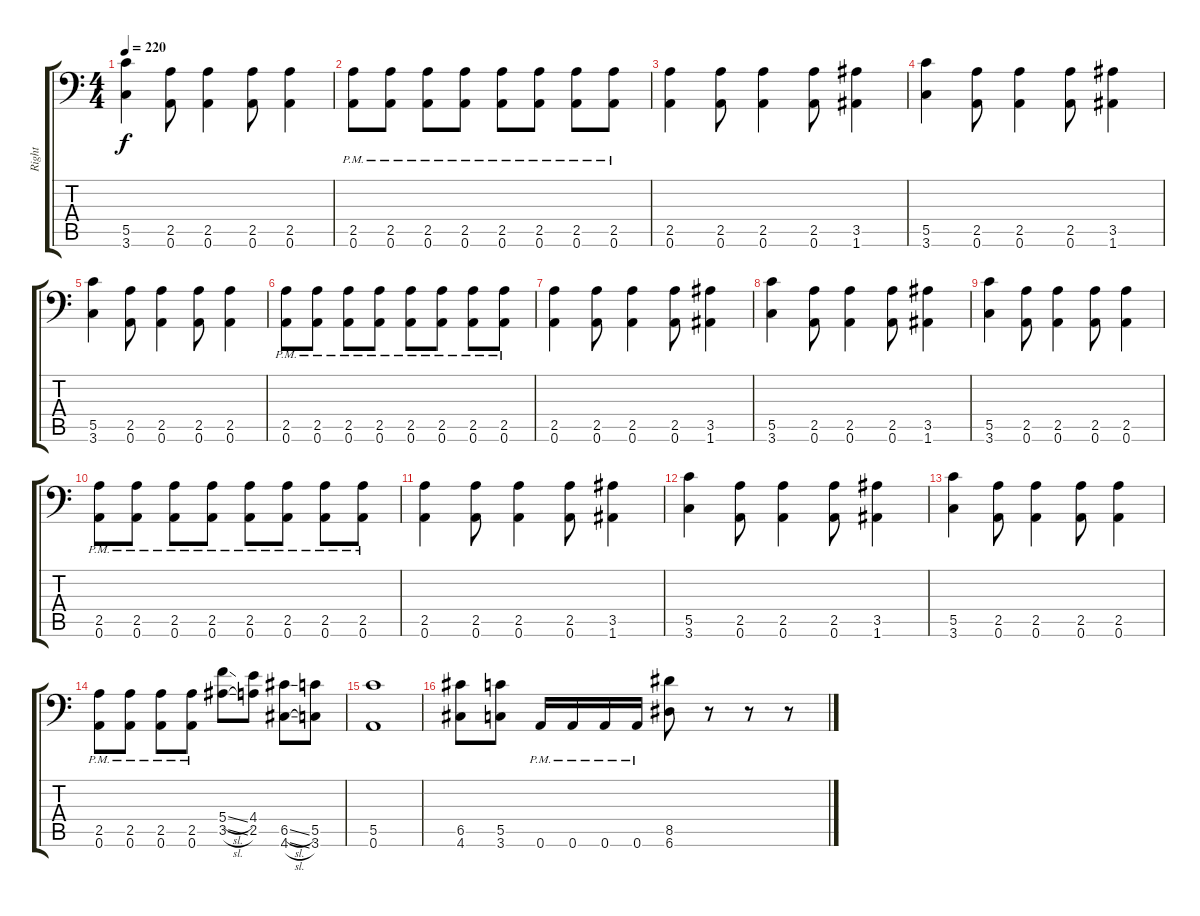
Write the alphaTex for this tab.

\track ("Right" "Right") {instrument distortionguitar}
\staff {score tabs}
\tuning (D4 A3 F3 C3 G2 A1) {hide}
\ts (4 4)
\tempo 220
\clef f4
\ks c
(5.5 3.6).4{dy f} (2.5 0.6).8 (2.5 0.6).4 (2.5 0.6).8 (2.5 0.6).4 |
(2.5{pm} 0.6{pm}).8 (2.5{pm} 0.6{pm}).8 (2.5{pm} 0.6{pm}).8 (2.5{pm} 0.6{pm}).8 (2.5{pm} 0.6{pm}).8 (2.5{pm} 0.6{pm}).8 (2.5{pm} 0.6{pm}).8 (2.5{pm} 0.6{pm}).8 |
(2.5 0.6).4 (2.5 0.6).8 (2.5 0.6).4 (2.5 0.6).8 (3.5 1.6).4 |
(5.5 3.6).4 (2.5 0.6).8 (2.5 0.6).4 (2.5 0.6).8 (3.5 1.6).4 |
(5.5 3.6).4 (2.5 0.6).8 (2.5 0.6).4 (2.5 0.6).8 (2.5 0.6).4 |
(2.5{pm} 0.6{pm}).8 (2.5{pm} 0.6{pm}).8 (2.5{pm} 0.6{pm}).8 (2.5{pm} 0.6{pm}).8 (2.5{pm} 0.6{pm}).8 (2.5{pm} 0.6{pm}).8 (2.5{pm} 0.6{pm}).8 (2.5{pm} 0.6{pm}).8 |
(2.5 0.6).4 (2.5 0.6).8 (2.5 0.6).4 (2.5 0.6).8 (3.5 1.6).4 |
(5.5 3.6).4 (2.5 0.6).8 (2.5 0.6).4 (2.5 0.6).8 (3.5 1.6).4 |
(5.5 3.6).4 (2.5 0.6).8 (2.5 0.6).4 (2.5 0.6).8 (2.5 0.6).4 |
(2.5{pm} 0.6{pm}).8 (2.5{pm} 0.6{pm}).8 (2.5{pm} 0.6{pm}).8 (2.5{pm} 0.6{pm}).8 (2.5{pm} 0.6{pm}).8 (2.5{pm} 0.6{pm}).8 (2.5{pm} 0.6{pm}).8 (2.5{pm} 0.6{pm}).8 |
(2.5 0.6).4 (2.5 0.6).8 (2.5 0.6).4 (2.5 0.6).8 (3.5 1.6).4 |
(5.5 3.6).4 (2.5 0.6).8 (2.5 0.6).4 (2.5 0.6).8 (3.5 1.6).4 |
(5.5 3.6).4 (2.5 0.6).8 (2.5 0.6).4 (2.5 0.6).8 (2.5 0.6).4 |
(2.5{pm} 0.6{pm}).8 (2.5{pm} 0.6{pm}).8 (2.5{pm} 0.6{pm}).8 (2.5{pm} 0.6{pm}).8 (5.4{sl} 3.5{sl}).8 (4.4 2.5).8 (6.5{sl} 4.6{sl}).8 (5.5 3.6).8 |
(5.5 0.6).1 |
(6.5 4.6).8 (5.5 3.6).8 0.6{pm}.16 0.6{pm}.16 0.6{pm}.16 0.6{pm}.16 (8.5 6.6).8 r.8 r.8 r.8
